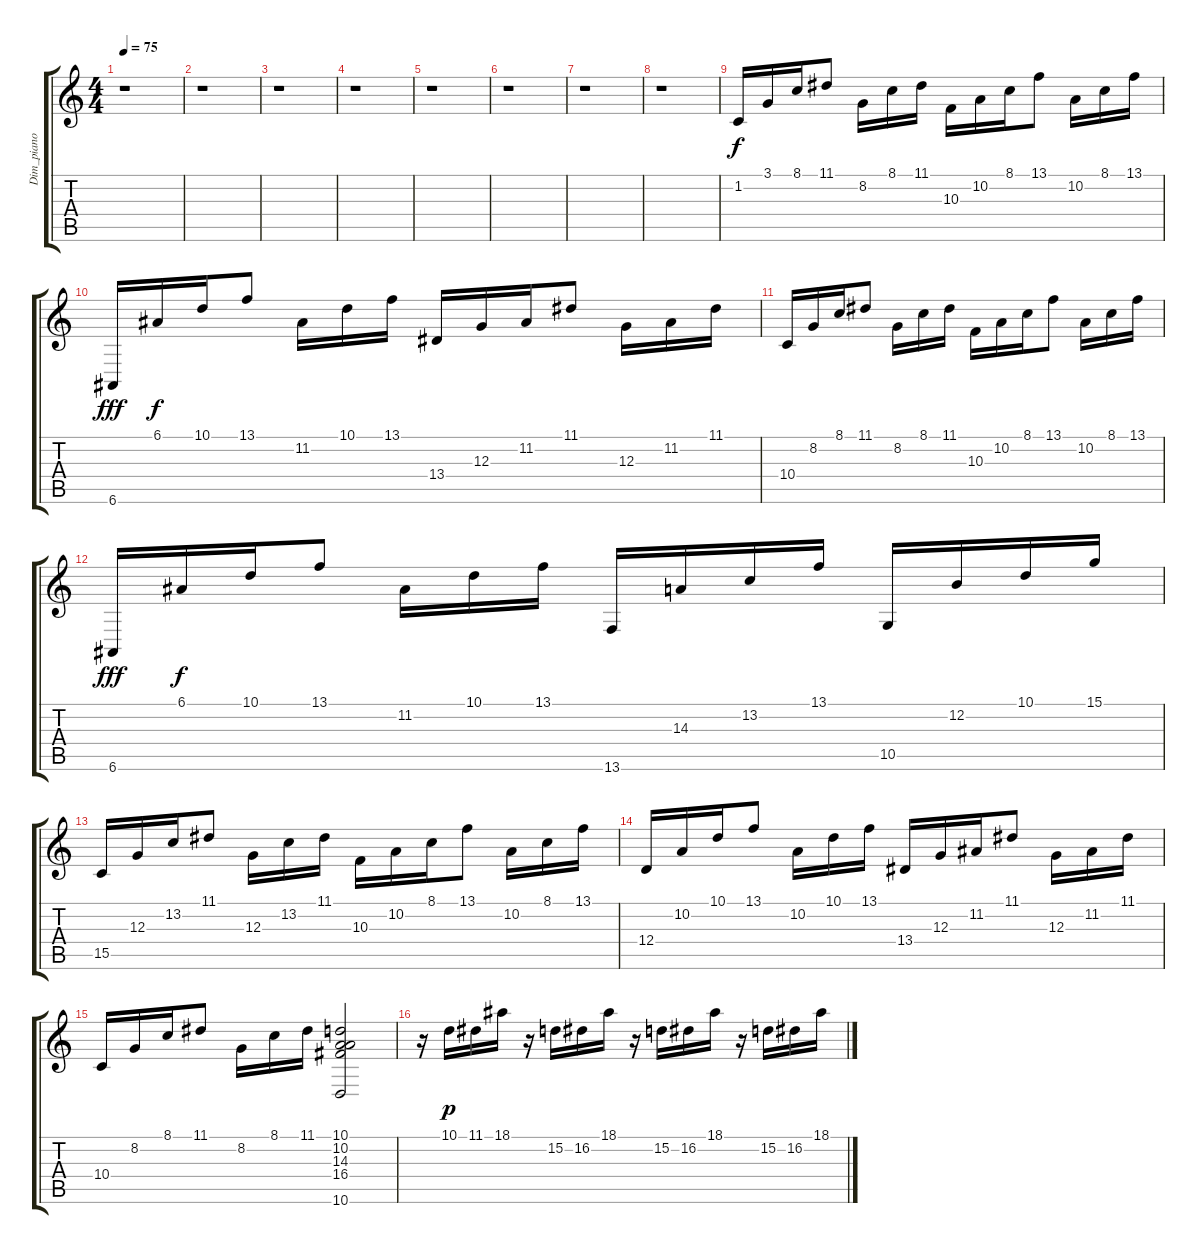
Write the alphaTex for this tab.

\track ("Dim_piano" "Dim_piano") {instrument brightacousticpiano}
\staff {score tabs}
\tuning (E4 B3 G3 D3 A2 E2) {hide}
\ts (4 4)
\tempo 75
\clef g2
\ks c
r.1{dy f} |
r.1 |
r.1 |
r.1 |
r.1 |
r.1 |
r.1 |
r.1 |
1.2.16 3.1.16 8.1.16 11.1.8 8.2.16 8.1.16 11.1.16 10.3.16 10.2.16 8.1.16 13.1.8 10.2.16 8.1.16 13.1.16 |
6.6.16{dy fff} 6.1.16{dy f} 10.1.16 13.1.8 11.2.16 10.1.16 13.1.16 13.4.16 12.3.16 11.2.16 11.1.8 12.3.16 11.2.16 11.1.16 |
10.4.16 8.2.16 8.1.16 11.1.8 8.2.16 8.1.16 11.1.16 10.3.16 10.2.16 8.1.16 13.1.8 10.2.16 8.1.16 13.1.16 |
6.6.16{dy fff} 6.1.16{dy f} 10.1.16 13.1.8 11.2.16 10.1.16 13.1.16 13.6.16 14.3.16 13.2.16 13.1.16 10.5.16 12.2.16 10.1.16 15.1.16 |
15.5.16 12.3.16 13.2.16 11.1.8 12.3.16 13.2.16 11.1.16 10.3.16 10.2.16 8.1.16 13.1.8 10.2.16 8.1.16 13.1.16 |
12.4.16 10.2.16 10.1.16 13.1.8 10.2.16 10.1.16 13.1.16 13.4.16 12.3.16 11.2.16 11.1.8 12.3.16 11.2.16 11.1.16 |
10.4.16 8.2.16 8.1.16 11.1.8 8.2.16 8.1.16 11.1.16 (10.1 10.2 14.3 16.4 10.6).2 |
r.16 10.1.16{dy p} 11.1.16 18.1.16 r.16 15.2.16 16.2.16 18.1.16 r.16 15.2.16 16.2.16 18.1.16 r.16 15.2.16 16.2.16 18.1.16
